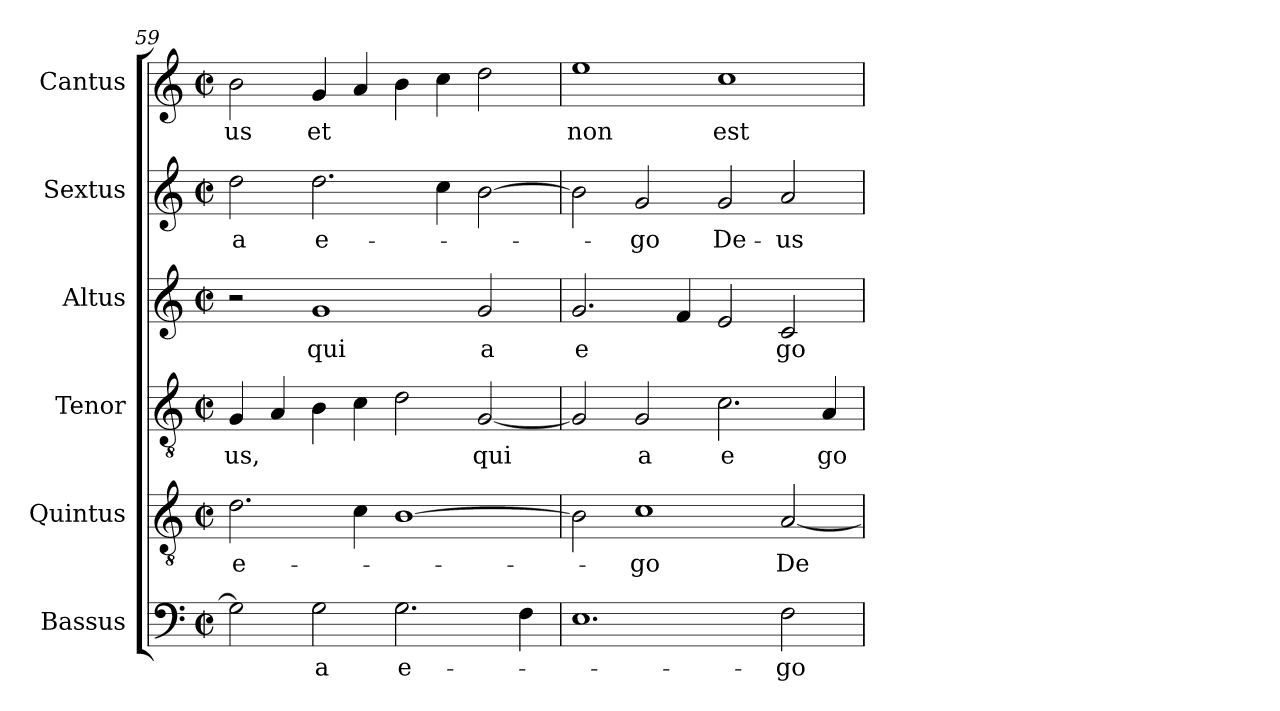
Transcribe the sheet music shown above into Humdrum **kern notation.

**kern	**text	**kern	**text	**kern	**text	**kern	**text	**kern	**text	**kern	**text
*part6	*part6	*part5	*part5	*part4	*part4	*part3	*part3	*part2	*part2	*part1	*part1
*staff6	*staff6	*staff5	*staff5	*staff4	*staff4	*staff3	*staff3	*staff2	*staff2	*staff1	*staff1
*I"Bassus	*	*I"Quintus	*	*I"Tenor	*	*I"Altus	*	*I"Sextus	*	*I"Cantus	*
*clefF4	*	*clefGv2	*	*clefGv2	*	*clefG2	*	*clefG2	*	*clefG2	*
*	*	*	*	*	*	*k[]	*	*	*	*	*
*	*	*	*	*	*	*C:	*	*	*	*	*
*M2/2	*	*M2/2	*	*M2/2	*	*M2/2	*	*M2/2	*	*M2/2	*
*met(c|)	*	*met(c|)	*	*met(c|)	*	*met(c|)	*	*met(c|)	*	*met(c|)	*
=59	=59	=59	=59	=59	=59	=59	=59	=59	=59	=59	=59
!	!	!	!LO:LY:b:cj	!	!LO:LY:b	!	!	!	!LO:LY:b:cj	!	!LO:LY:b:cj
2G\]	.	2.d\	e-	4G/	us,	2r	.	2dd\	-a	2b\	us
.	.	.	.	4A/	.	.	.	.	.	.	.
!	!LO:LY:b:cj	!	!	!	!	!	!LO:LY:b:cj	!	!LO:LY:b:cj	!	!LO:LY:b:cj
2G\	-a	.	.	4B\	.	1g	qui	2.dd\	e-	4g/	et
.	.	4c\	.	4c\	.	.	.	.	.	4a/	.
!	!LO:LY:b:cj	!	!	!	!	!	!	!	!	!	!
2.G\	e-	[>1B	.	2d\	.	.	.	.	.	4b\	.
.	.	.	.	.	.	.	.	4cc\	.	4cc\	.
!	!	!	!	!	!LO:LY:b	!	!LO:LY:b:cj	!	!	!	!
.	.	.	.	[<2G/	qui	2g/	a	[>2b\	.	2dd\	.
4F\	.	.	.	.	.	.	.	.	.	.	.
=60	=60	=60	=60	=60	=60	=60	=60	=60	=60	=60	=60
!	!	!	!	!	!	!	!LO:LY:b:cj	!	!	!	!LO:LY:b:cj
1.E	.	2B\]	.	2G/]	.	2.g/	e	2b\]	.	1ee	non
!	!	!	!LO:LY:b:cj	!	!LO:LY:b:cj	!	!	!	!LO:LY:b:cj	!	!
.	.	1c	-go	2G/	a	.	.	2g/	-go	.	.
.	.	.	.	.	.	4f/	.	.	.	.	.
!	!	!	!	!	!LO:LY:b:cj	!	!	!	!LO:LY:b:cj	!	!LO:LY:b:cj
.	.	.	.	2.c\	e	2e/	.	2g/	De-	1cc	est
!	!LO:LY:b:cj	!	!LO:LY:b	!	!	!	!LO:LY:b:cj	!	!LO:LY:b:cj	!	!
2F\	-go	[<2A/	De-	.	.	2c/	go	2a/	-us	.	.
!	!	!	!	!	!LO:LY:b:cj	!	!	!	!	!	!
.	.	.	.	4A/	go	.	.	.	.	.	.
=	=	=	=	=	=	=	=	=	=	=	=
*-	*-	*-	*-	*-	*-	*-	*-	*-	*-	*-	*-
